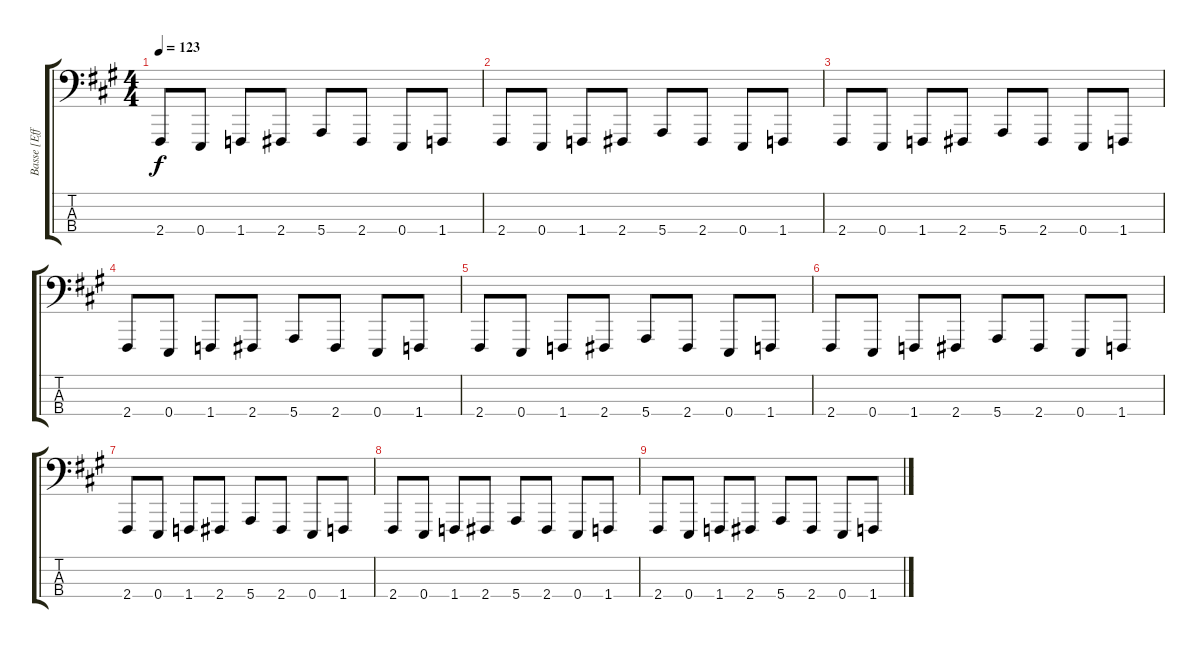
\track ("Basse [Effets)" "Basse [Eff") {instrument lead2sawtooth}
\staff {score tabs}
\tuning (G2 D2 A1 E1) {hide}
\ts (4 4)
\tempo 123
\clef f4
\ks a
2.4.8{dy f} 0.4.8 1.4.8 2.4.8 5.4.8 2.4.8 0.4.8 1.4.8 |
2.4.8 0.4.8 1.4.8 2.4.8 5.4.8 2.4.8 0.4.8 1.4.8 |
2.4.8 0.4.8 1.4.8 2.4.8 5.4.8 2.4.8 0.4.8 1.4.8 |
2.4.8 0.4.8 1.4.8 2.4.8 5.4.8 2.4.8 0.4.8 1.4.8 |
2.4.8 0.4.8 1.4.8 2.4.8 5.4.8 2.4.8 0.4.8 1.4.8 |
2.4.8 0.4.8 1.4.8 2.4.8 5.4.8 2.4.8 0.4.8 1.4.8 |
2.4.8 0.4.8 1.4.8 2.4.8 5.4.8 2.4.8 0.4.8 1.4.8 |
2.4.8 0.4.8 1.4.8 2.4.8 5.4.8 2.4.8 0.4.8 1.4.8 |
2.4.8 0.4.8 1.4.8 2.4.8 5.4.8 2.4.8 0.4.8 1.4.8
